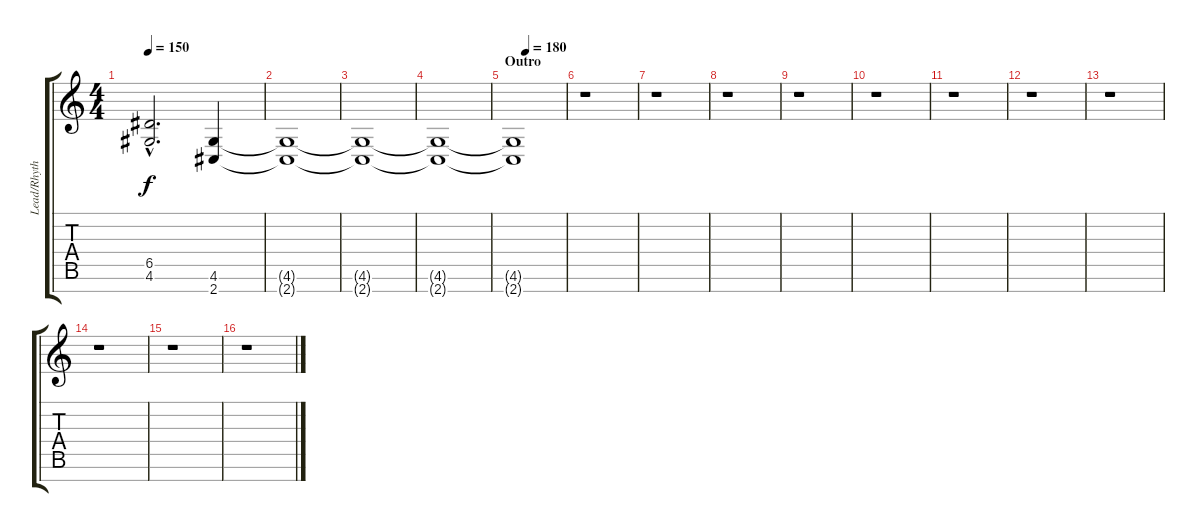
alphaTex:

\track ("Lead/Rhythm" "Lead/Rhyth") {instrument distortionguitar}
\staff {score tabs}
\tuning (E4 B3 G3 D3 A2 E2 B1) {hide}
\ts (4 4)
\tempo 150
\clef g2
\ks c
(6.5{hac t} 4.6{hac t}).2{d dy f} (4.6 2.7).4{volume 0} |
(4.6{t} 2.7{t}).1 |
(4.6{t} 2.7{t}).1 |
(4.6{t} 2.7{t}).1 |
\section ("" "Outro")
\tempo (180 0.25)
(4.6{t} 2.7{t}).1 |
r.1 |
r.1 |
r.1 |
r.1 |
r.1 |
r.1 |
r.1 |
r.1 |
r.1 |
r.1 |
r.1
